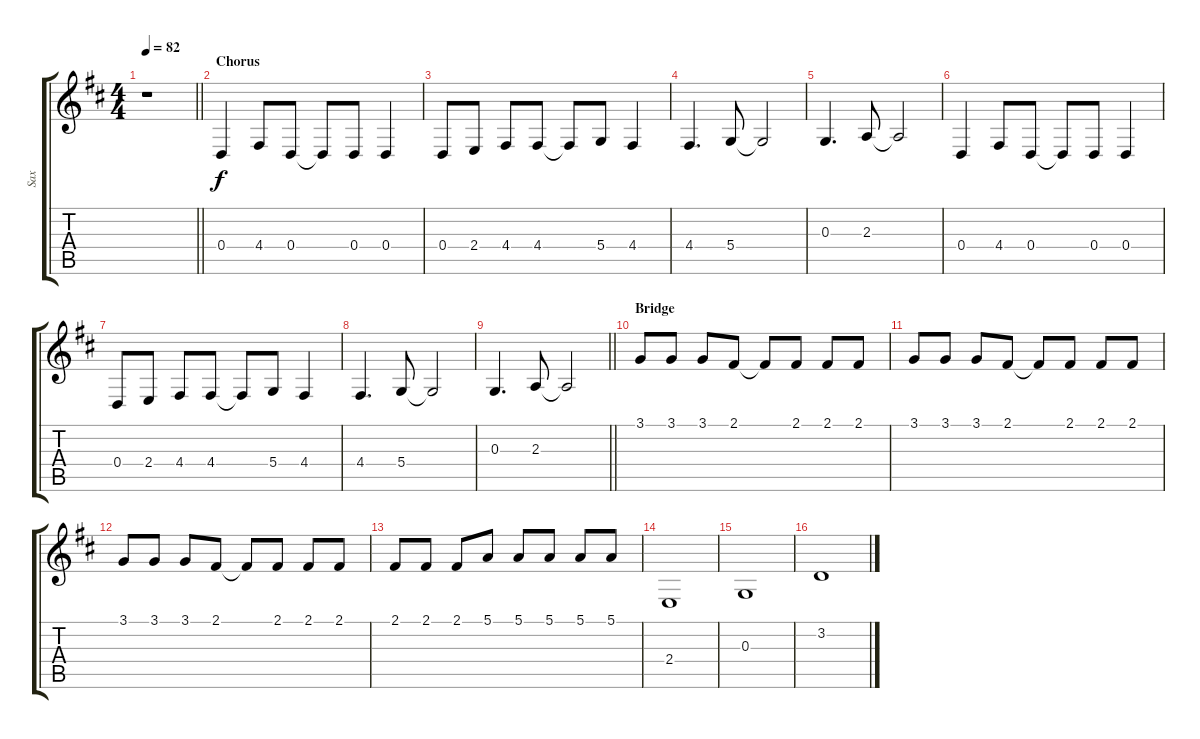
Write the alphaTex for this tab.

\track ("Sax" "Sax") {instrument altosax}
\staff {score tabs}
\tuning (E4 B3 G3 D3 A2 E2) {hide}
\ts (4 4)
\tempo 82
\clef g2
\barLineRight lightlight
\ks d
r.1{dy f} |
\section ("" "Chorus")
0.4.4 4.4.8 0.4.8 0.4{t}.8 0.4.8 0.4.4 |
0.4.8 2.4.8 4.4.8 4.4.8 4.4{t}.8 5.4.8 4.4.4 |
4.4.4{d} 5.4.8 5.4{t}.2 |
0.3.4{d} 2.3.8 2.3{t}.2 |
0.4.4 4.4.8 0.4.8 0.4{t}.8 0.4.8 0.4.4 |
0.4.8 2.4.8 4.4.8 4.4.8 4.4{t}.8 5.4.8 4.4.4 |
4.4.4{d} 5.4.8 5.4{t}.2 |
\barLineRight lightlight
0.3.4{d} 2.3.8 2.3{t}.2 |
\section ("" "Bridge")
3.1.8 3.1.8 3.1.8 2.1.8 2.1{t}.8 2.1.8 2.1.8 2.1.8 |
3.1.8 3.1.8 3.1.8 2.1.8 2.1{t}.8 2.1.8 2.1.8 2.1.8 |
3.1.8 3.1.8 3.1.8 2.1.8 2.1{t}.8 2.1.8 2.1.8 2.1.8 |
2.1.8 2.1.8 2.1.8 5.1.8 5.1.8 5.1.8 5.1.8 5.1.8 |
2.4.1 |
0.3.1 |
3.2.1
